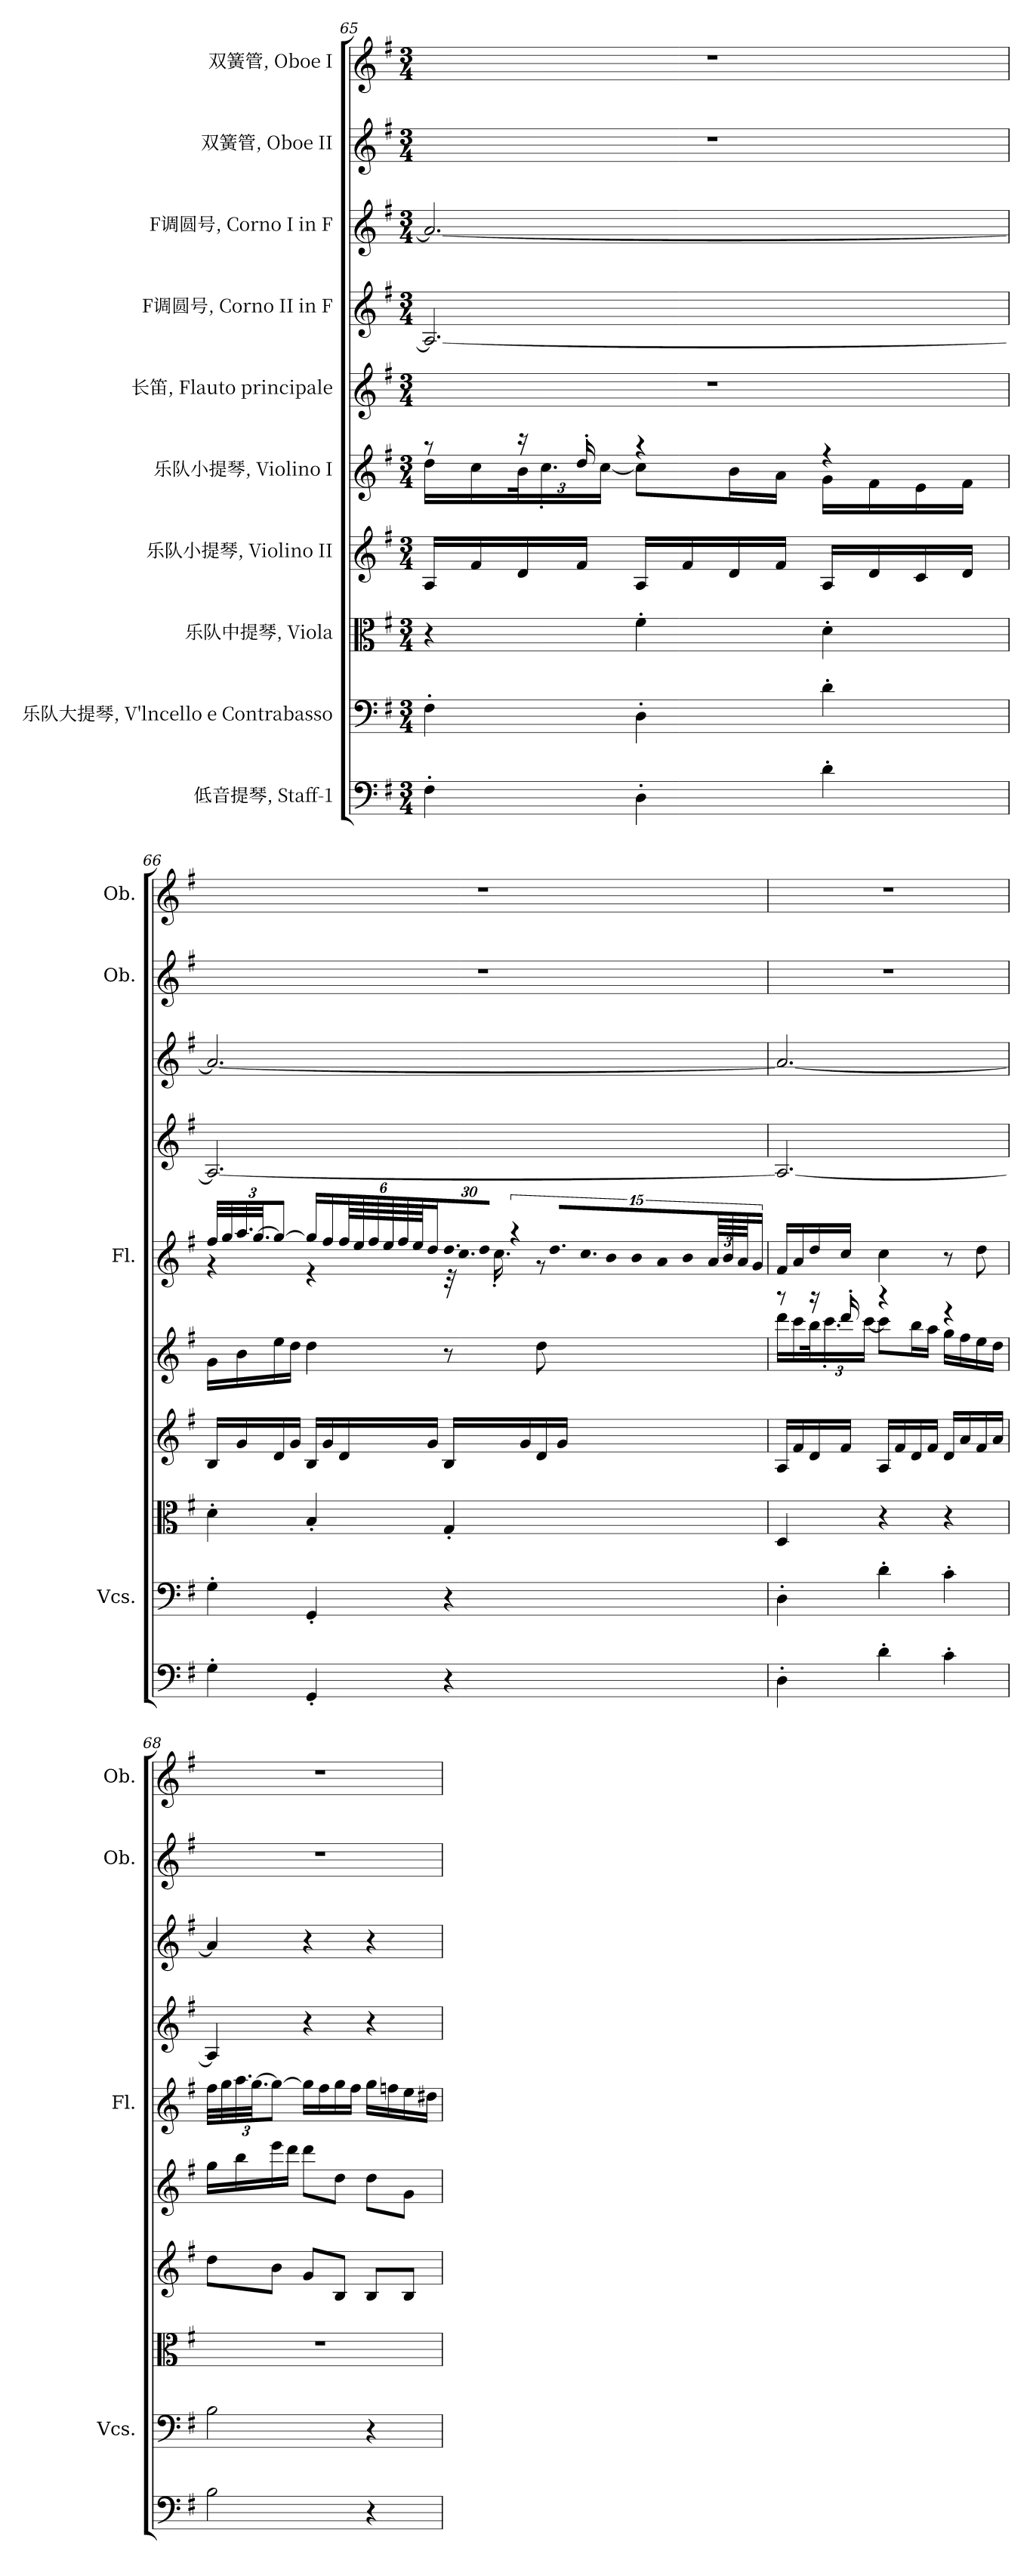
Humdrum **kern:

**kern	**kern	**kern	**kern	**kern	**kern	**kern	**kern	**kern	**kern
*part10	*part9	*part8	*part7	*part6	*part5	*part4	*part3	*part2	*part1
*staff10	*staff9	*staff8	*staff7	*staff6	*staff5	*staff4	*staff3	*staff2	*staff1
*I"低音提琴, Staff-1	*I"乐队大提琴, V'lncello e Contrabasso	*I"乐队中提琴, Viola	*I"乐队小提琴, Violino II	*I"乐队小提琴, Violino I	*I"长笛, Flauto principale	*I"F调圆号, Corno II in F	*I"F调圆号, Corno I in F	*I"双簧管, Oboe II	*I"双簧管, Oboe I
*	*I'Vcs.	*	*	*	*I'Fl.	*	*	*I'Ob.	*I'Ob.
*clefF4	*clefF4	*clefC3	*clefG2	*clefG2	*clefG2	*clefG2	*clefG2	*clefG2	*clefG2
*ITrd7c12	*	*	*	*	*	*ITrd4c7	*ITrd4c7	*	*
*k[f#]	*k[f#]	*k[f#]	*k[f#]	*k[f#]	*k[f#]	*k[]	*k[]	*k[f#]	*k[f#]
*M3/4	*M3/4	*M3/4	*M3/4	*M3/4	*M3/4	*M3/4	*M3/4	*M3/4	*M3/4
=65	=65	=65	=65	=65	=65	=65	=65	=65	=65
*	*	*	*	*^	*	*	*	*	*
4FF#'\	4F#'\	4r	16A/LL	8r	16dd\LL	2.r	2.D/_	2.d/_	2.r	2.r
.	.	.	16f#/	.	16cc\	.	.	.	.	.
*	*	*	*	*	*Xbrackettup	*	*	*	*	*
.	.	.	16d/	16r	48b\K	.	.	.	.	.
.	.	.	.	.	24.cc'\	.	.	.	.	.
.	.	.	16f#/JJ	16dd'/	.	.	.	.	.	.
.	.	.	.	.	[24cc\JJ	.	.	.	.	.
4DD'\	4D'\	4f#'\	16A/LL	4r	8cc\L]	.	.	.	.	.
.	.	.	16f#/	.	.	.	.	.	.	.
.	.	.	16d/	.	16b\L	.	.	.	.	.
.	.	.	16f#/JJ	.	16a\JJ	.	.	.	.	.
4D'\	4d'\	4d'\	16A/LL	4r	16g\LL	.	.	.	.	.
.	.	.	16d/	.	16f#\	.	.	.	.	.
.	.	.	16c/	.	16e\	.	.	.	.	.
.	.	.	16d/JJ	.	16f#\JJ	.	.	.	.	.
*	*	*	*	*v	*v	*	*	*	*	*
!!LO:PB:g=z
=66	=66	=66	=66	=66	=66	=66	=66	=66	=66
*	*	*	*	*	*^	*	*	*	*
4GG'\	4G'\	4d'\	16B/LL	16g\LL	32ff#/LLL	4r	2.D/_	2.d/_	2.r	2.r
.	.	.	.	.	32gg/	.	.	.	.	.
*	*	*	*	*	*Xbrackettup	*	*	*	*	*
.	.	.	16g/	16b\	48.aa/	.	.	.	.	.
.	.	.	.	.	[48.gg/JJ	.	.	.	.	.
.	.	.	16d/	16ee\	8gg/J_	.	.	.	.	.
.	.	.	16g/JJ	16dd\JJ	.	.	.	.	.	.
4GGG'/	4GG'/	4B'/	16B/LL	4dd\	16gg/LL]	4r	.	.	.	.
.	.	.	16g/	.	16ff#/	.	.	.	.	.
.	.	.	16d/	.	96ff#/LL	.	.	.	.	.
.	.	.	.	.	96ee/	.	.	.	.	.
.	.	.	.	.	96ff#/	.	.	.	.	.
.	.	.	.	.	96ee/	.	.	.	.	.
.	.	.	.	.	96ff#/	.	.	.	.	.
.	.	.	.	.	96ee/JJ	.	.	.	.	.
.	.	.	16g/JJ	.	16dd/	.	.	.	.	.
*	*	*	*	*	*brackettup	*	*	*	*	*
!	!	!	!	!	!LO:N:vis=256.	!	!	!	!	!
4r	4r	4G'/	16B/LL	8r	1920%17dd/LLL	32r	.	.	.	.
!	!	!	!	!	!LO:N:vis=256.	!	!	!	!	!
.	.	.	.	.	1920%17cc/J	.	.	.	.	.
!	!	!	!	!	!LO:N:vis=256%9	!	!	!	!	!
.	.	.	.	.	960%17dd/JJJJ	.	.	.	.	.
.	.	.	.	.	.	16.cc'\	.	.	.	.
.	.	.	.	.	1920ryy	.	.	.	.	.
!	!	!	!	!	!LO:N:vis=128	!	!	!	!	!
.	.	.	.	.	1920%17r	.	.	.	.	.
!	!	!	!	!	!LO:N:vis=256.	!	!	!	!	!
.	.	.	.	.	1920%17dd/LLLLL	.	.	.	.	.
!	!	!	!	!	!LO:N:vis=256.	!	!	!	!	!
.	.	.	.	.	1920%17cc/JJJ	.	.	.	.	.
.	.	.	16g/	.	16b/	.	.	.	.	.
.	.	.	16d/	8dd\	128b/KLL	8r	.	.	.	.
.	.	.	.	.	64a/	.	.	.	.	.
.	.	.	.	.	128b/K	.	.	.	.	.
*	*	*	*	*	*Xbrackettup	*	*	*	*	*
.	.	.	.	.	96a/	.	.	.	.	.
.	.	.	.	.	96b/	.	.	.	.	.
.	.	.	.	.	96a/JJ	.	.	.	.	.
.	.	.	16g/JJ	.	16g/JJ	.	.	.	.	.
*	*	*	*	*	*v	*v	*	*	*	*
!!LO:PB:g=z
=67	=67	=67	=67	=67	=67	=67	=67	=67	=67
*	*	*	*	*^	*	*	*	*	*
4DD'\	4D'\	4D/	16A/LL	8r	16ddd\LL	16f#/LL	2.D/_	2.d/_	2.r	2.r
.	.	.	16f#/	.	16ccc\	16a/	.	.	.	.
.	.	.	16d/	16r	48bb\K	16dd/	.	.	.	.
.	.	.	.	.	24.ccc'\	.	.	.	.	.
.	.	.	16f#/JJ	16ddd'/	.	16cc/JJ	.	.	.	.
.	.	.	.	.	[24ccc\JJ	.	.	.	.	.
4D'\	4d'\	4r	16A/LL	4r	8ccc\L]	4cc\	.	.	.	.
.	.	.	16f#/	.	.	.	.	.	.	.
.	.	.	16d/	.	16bb\L	.	.	.	.	.
.	.	.	16f#/JJ	.	16aa\JJ	.	.	.	.	.
4C'\	4c'\	4r	16d/LL	4r	16gg\LL	8r	.	.	.	.
.	.	.	16a/	.	16ff#\	.	.	.	.	.
.	.	.	16f#/	.	16ee\	8dd\	.	.	.	.
.	.	.	16a/JJ	.	16dd\JJ	.	.	.	.	.
*	*	*	*	*v	*v	*	*	*	*	*
=68	=68	=68	=68	=68	=68	=68	=68	=68	=68
2BB\	2B\	2.r	8dd\L	16gg\LL	32ff#\LLL	4D/]	4d/]	2.r	2.r
.	.	.	.	.	32gg\	.	.	.	.
.	.	.	.	16bb\	48.aa\	.	.	.	.
.	.	.	.	.	[48.gg\JJ	.	.	.	.
.	.	.	8b\J	16eee\	8gg\J_	.	.	.	.
.	.	.	.	16ddd\JJ	.	.	.	.	.
.	.	.	8g/L	8ddd\L	16gg\LL]	4r	4r	.	.
.	.	.	.	.	16ff#\	.	.	.	.
.	.	.	8B/J	8dd\J	16gg\	.	.	.	.
.	.	.	.	.	16ff#\JJ	.	.	.	.
4r	4r	.	8B/L	8dd\L	16gg\LL	4r	4r	.	.
.	.	.	.	.	16ffn\	.	.	.	.
.	.	.	8B/J	8g\J	16ee\	.	.	.	.
.	.	.	.	.	16dd#X\JJ	.	.	.	.
=	=	=	=	=	=	=	=	=	=
*-	*-	*-	*-	*-	*-	*-	*-	*-	*-
